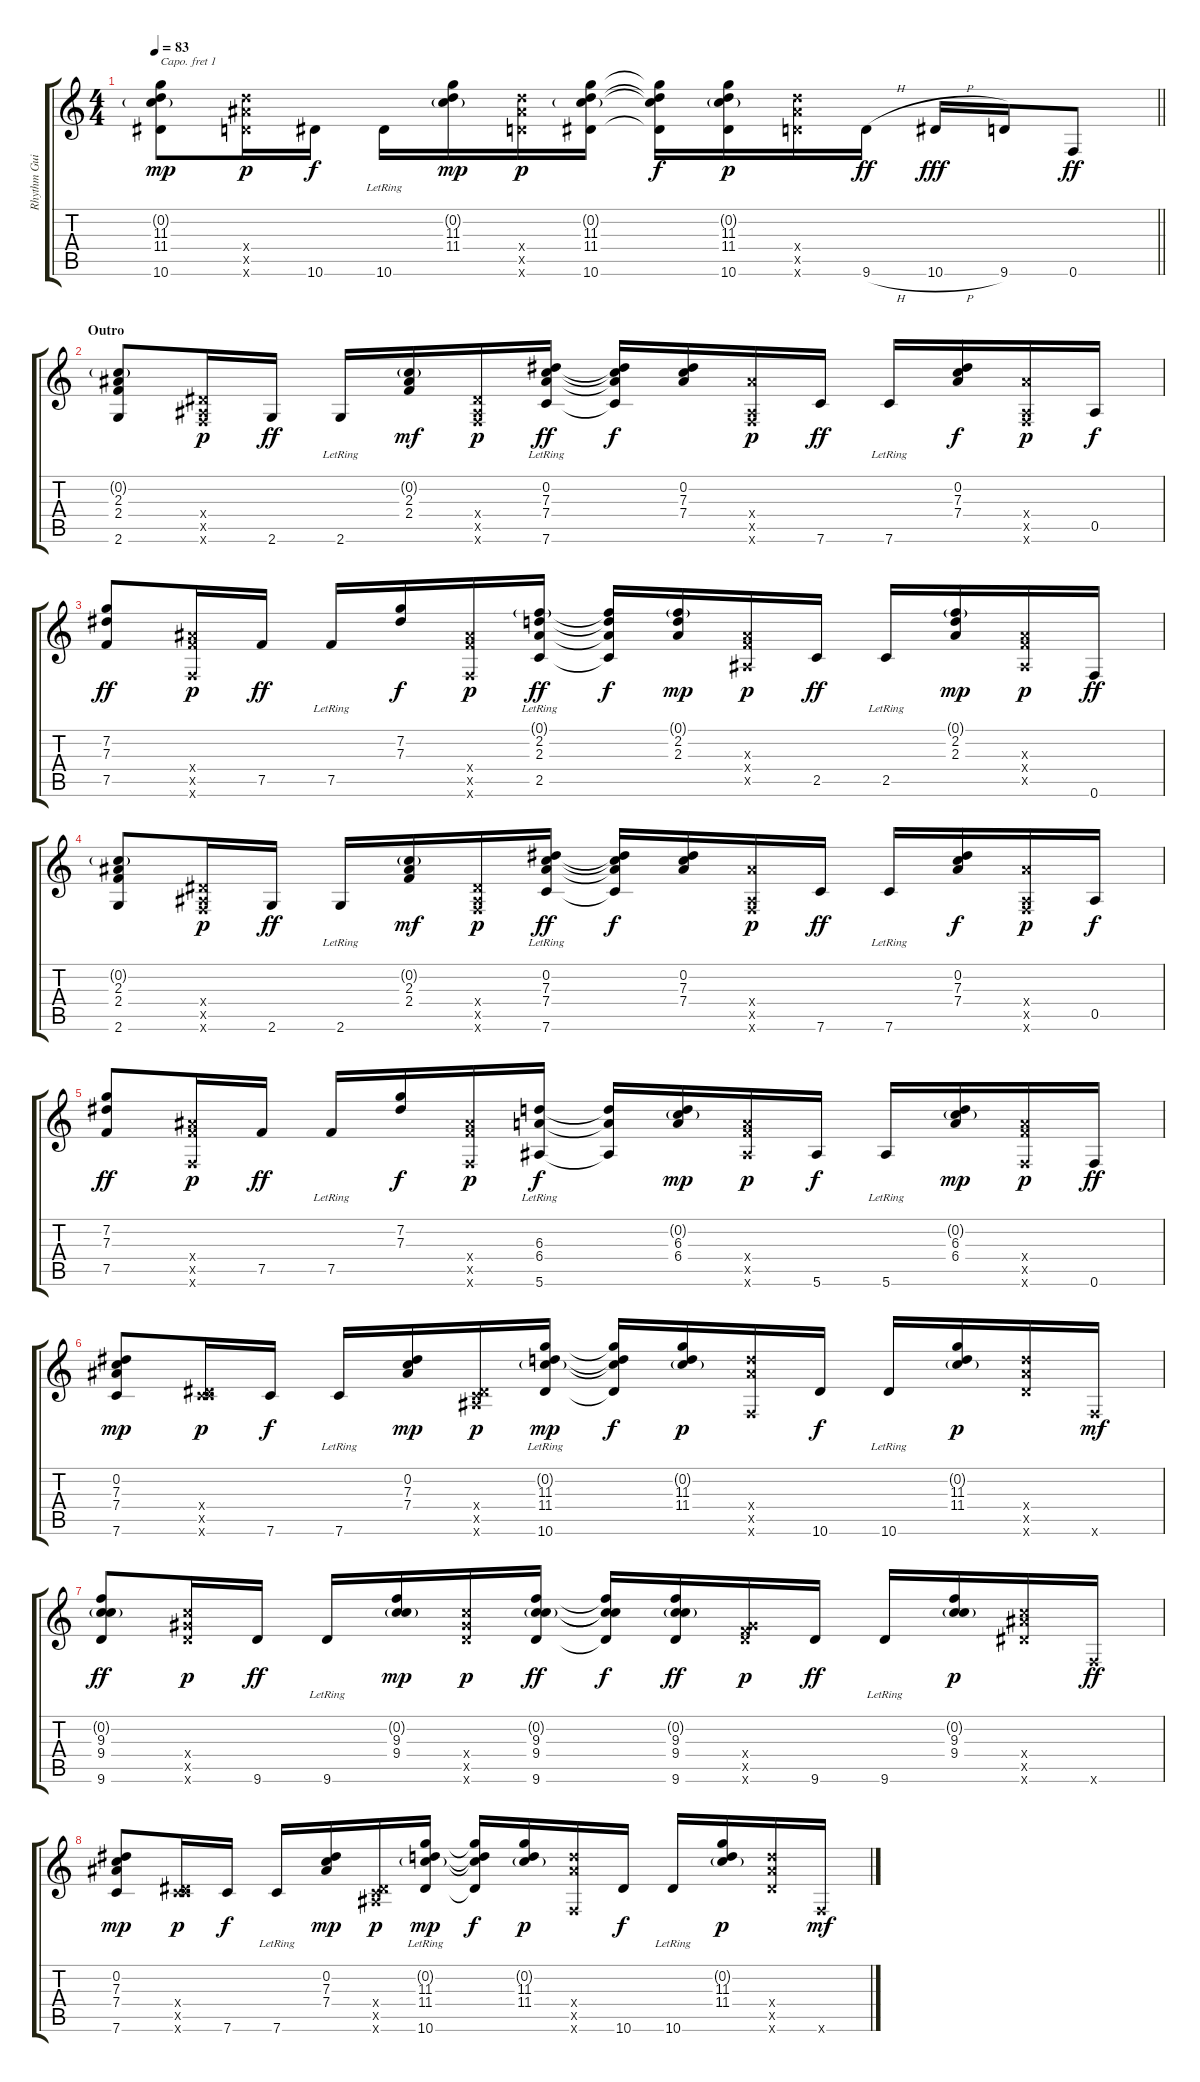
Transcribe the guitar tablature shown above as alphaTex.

\track ("Rhythm Guitar (Eirik)" "Rhythm Gui") {instrument acousticguitarnylon}
\staff {score tabs}
\capo 1
\tuning (E4 B3 G3 D3 A2 E2) {hide}
\ts (4 4)
\tempo 83
\clef g2
\barLineRight lightlight
\ks c
(0.2{g} 11.3 11.4 10.6).8{dy mp} (11.4{x} 12.5{x} 9.6{x}).16{dy p} 10.6.16{dy f} 10.6{lr}.16 (0.2{g} 11.3 11.4).16{dy mp} (11.4{x} 12.5{x} 9.6{x}).16{dy p} (0.2{g} 11.3 11.4 10.6).16 (0.2{t} 11.3{t} 11.4{t} 10.6{t}).16{dy f} (0.2{g} 11.3 11.4 10.6).16{dy p} (11.4{x} 12.5{x} 9.6{x}).16 9.6{h}.16{dy ff} 10.6{h}.16{dy fff} 9.6.16 0.6.8{dy ff} |
\section ("" "Outro")
(0.2{g} 2.3 2.4 2.6).8{volume 12} (0.4{x} 0.5{x} 0.6{x}).16{dy p} 2.6.16{dy ff} 2.6{lr}.16 (0.2{g} 2.3 2.4).16{dy mf} (0.4{x} 0.5{x} 0.6{x}).16{dy p} (0.2 7.3 7.4 7.6{lr}).16{dy ff} (0.2{t} 7.3{t} 7.4{t} 7.6{t}).16{dy f} (0.2 7.3 7.4).16 (7.4{x} 0.5{x} 0.6{x}).16{dy p} 7.6.16{dy ff} 7.6{lr}.16 (0.2 7.3 7.4).16{dy f} (7.4{x} 0.5{x} 0.6{x}).16{dy p} 0.5.16{dy f} |
(7.2 7.3 7.5).8{dy ff} (7.4{x} 7.5{x} 0.6{x}).16{dy p} 7.5.16{dy ff} 7.5{lr}.16 (7.2 7.3).16{dy f} (7.4{x} 7.5{x} 0.6{x}).16{dy p} (0.1{g} 2.2 2.3 2.5{lr}).16{dy ff} (0.1{t} 2.2{t} 2.3{t} 2.5{t}).16{dy f} (0.1{g} 2.2 2.3).16{dy mp} (2.3{x} 2.4{x} 0.5{x}).16{dy p} 2.5.16{dy ff} 2.5{lr}.16 (0.1{g} 2.2 2.3).16{dy mp} (2.3{x} 2.4{x} 0.5{x}).16{dy p} 0.6.16{dy ff} |
(0.2{g} 2.3 2.4 2.6).8 (0.4{x} 0.5{x} 0.6{x}).16{dy p} 2.6.16{dy ff} 2.6{lr}.16 (0.2{g} 2.3 2.4).16{dy mf} (0.4{x} 0.5{x} 0.6{x}).16{dy p} (0.2 7.3 7.4 7.6{lr}).16{dy ff} (0.2{t} 7.3{t} 7.4{t} 7.6{t}).16{dy f} (0.2 7.3 7.4).16 (7.4{x} 0.5{x} 0.6{x}).16{dy p} 7.6.16{dy ff} 7.6{lr}.16 (0.2 7.3 7.4).16{dy f} (7.4{x} 0.5{x} 0.6{x}).16{dy p} 0.5.16{dy f} |
(7.2 7.3 7.5).8{dy ff} (7.4{x} 7.5{x} 0.6{x}).16{dy p} 7.5.16{dy ff} 7.5{lr}.16 (7.2 7.3).16{dy f} (7.4{x} 7.5{x} 0.6{x}).16{dy p} (6.3 6.4 5.6{lr}).16{dy f} (6.3{t} 6.4{t} 5.6{t}).16 (0.2{g} 6.3 6.4).16{dy mp} (6.4{x} 7.5{x} 5.6{x}).16{dy p} 5.6.16{dy f} 5.6{lr}.16 (0.2{g} 6.3 6.4).16{dy mp} (6.4{x} 7.5{x} 0.6{x}).16{dy p} 0.6.16{dy ff} |
(0.2 7.3 7.4 7.6).8{dy mp} (0.4{x} 2.5{x} 7.6{x}).16{dy p} 7.6.16{dy f} 7.6{lr}.16 (0.2 7.3 7.4).16{dy mp} (0.4{x} 0.5{x} 7.6{x}).16{dy p} (0.2{g} 11.3 11.4 10.6{lr}).16{dy mp} (0.2{t} 11.3{t} 11.4{t} 10.6{t}).16{dy f} (0.2{g} 11.3 11.4).16{dy p} (11.4{x} 12.5{x} 0.6{x}).16 10.6.16{dy f} 10.6{lr}.16 (0.2{g} 11.3 11.4).16{dy p} (11.4{x} 12.5{x} 10.6{x}).16 0.6{x}.16{dy mf} |
(0.2{g} 9.3 9.4 9.6).8{dy ff} (9.4{x} 10.5{x} 9.6{x}).16{dy p} 9.6.16{dy ff} 9.6{lr}.16 (0.2{g} 9.3 9.4).16{dy mp} (9.4{x} 10.5{x} 9.6{x}).16{dy p} (0.2{g} 9.3 9.4 9.6).16{dy ff} (0.2{t} 9.3{t} 9.4{t} 9.6{t}).16{dy f} (0.2{g} 9.3 9.4 9.6).16{dy ff} (2.4{x} 10.5{x} 9.6{x}).16{dy p} 9.6.16{dy ff} 9.6{lr}.16 (0.2{g} 9.3 9.4).16{dy p} (9.4{x} 12.5{x} 10.6{x}).16 0.6{x}.16{dy ff} |
(0.2 7.3 7.4 7.6).8{dy mp} (0.4{x} 2.5{x} 7.6{x}).16{dy p} 7.6.16{dy f} 7.6{lr}.16 (0.2 7.3 7.4).16{dy mp} (0.4{x} 0.5{x} 7.6{x}).16{dy p} (0.2{g} 11.3 11.4 10.6{lr}).16{dy mp} (0.2{t} 11.3{t} 11.4{t} 10.6{t}).16{dy f} (0.2{g} 11.3 11.4).16{dy p} (11.4{x} 12.5{x} 0.6{x}).16 10.6.16{dy f} 10.6{lr}.16 (0.2{g} 11.3 11.4).16{dy p} (11.4{x} 12.5{x} 10.6{x}).16 0.6{x}.16{dy mf}
